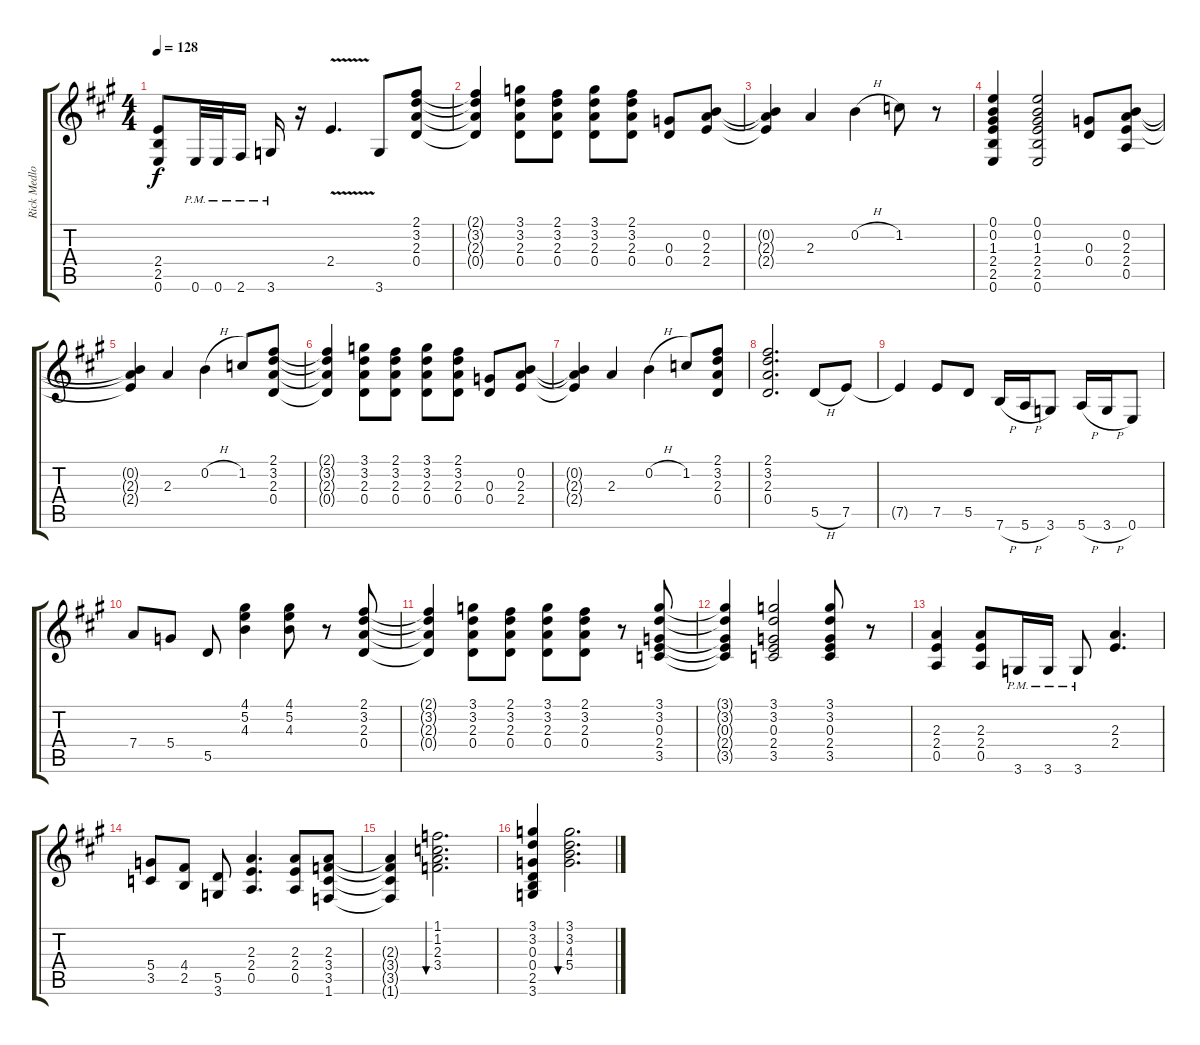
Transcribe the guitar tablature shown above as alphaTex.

\track ("Rick Medlocke Guitar" "Rick Medlo") {instrument overdrivenguitar}
\staff {score tabs}
\tuning (E4 B3 G3 D3 A2 E2) {hide}
\ts (4 4)
\tempo 128
\clef g2
\ks a
(2.4{t} 2.5{t} 0.6{t}).8{dy f} 0.6{pm}.32 0.6{pm}.32 2.6{pm}.16 3.6{pm}.16 r.16 2.4{v}.4{d} 3.6.8 (2.1 3.2 2.3 0.4).8 |
(2.1{t} 3.2{t} 2.3{t} 0.4{t}).4 (3.1 3.2 2.3 0.4).8 (2.1 3.2 2.3 0.4).8 (3.1 3.2 2.3 0.4).8 (2.1 3.2 2.3 0.4).8 (0.3 0.4).8 (0.2 2.3 2.4).8 |
(0.2{t} 2.3{t} 2.4{t}).4 2.3.4 0.2{h}.4 1.2.8 r.8 |
(0.1 0.2 1.3 2.4 2.5 0.6).4 (0.1 0.2 1.3 2.4 2.5 0.6).2 (0.3 0.4).8 (0.2 2.3 2.4 0.5).8 |
(0.2{t} 2.3{t} 2.4{t}).4 2.3.4 0.2{h}.4 1.2.8 (2.1 3.2 2.3 0.4).8 |
(2.1{t} 3.2{t} 2.3{t} 0.4{t}).4 (3.1 3.2 2.3 0.4).8 (2.1 3.2 2.3 0.4).8 (3.1 3.2 2.3 0.4).8 (2.1 3.2 2.3 0.4).8 (0.3 0.4).8 (0.2 2.3 2.4).8 |
(0.2{t} 2.3{t} 2.4{t}).4 2.3.4 0.2{h}.4 1.2.8 (2.1 3.2 2.3 0.4).8 |
(2.1 3.2 2.3 0.4).2{d} 5.5{h}.8 7.5.8 |
7.5{t}.4 7.5.8 5.5.8 7.6{h}.16 5.6{h}.16 3.6.8 5.6{h}.16 3.6{h}.16 0.6.8 |
7.4.8 5.4.8 5.5.8 (4.1 5.2 4.3).4 (4.1 5.2 4.3).8 r.8 (2.1 3.2 2.3 0.4).8 |
(2.1{t} 3.2{t} 2.3{t} 0.4{t}).4 (3.1 3.2 2.3 0.4).8 (2.1 3.2 2.3 0.4).8 (3.1 3.2 2.3 0.4).8 (2.1 3.2 2.3 0.4).8 r.8 (3.1 3.2 0.3 2.4 3.5).8 |
(3.1{t} 3.2{t} 0.3{t} 2.4{t} 3.5{t}).4 (3.1 3.2 0.3 2.4 3.5).2 (3.1 3.2 0.3 2.4 3.5).8 r.8 |
(2.3 2.4 0.5).4 (2.3 2.4 0.5).8 3.6{pm}.16 3.6{pm}.16 3.6{pm}.8 (2.3 2.4).4{d} |
(5.4 3.5).8 (4.4 2.5).8 (5.5 3.6).8 (2.3 2.4 0.5).4{d} (2.3 2.4 0.5).8 (2.3 3.4 3.5 1.6).8 |
(2.3{t} 3.4{t} 3.5{t} 1.6{t}).4 (1.1 1.2 2.3 3.4).2{d bu 60} |
(3.1 3.2 0.3 0.4 2.5 3.6).4 (3.1 3.2 4.3 5.4).2{d bu 60}
